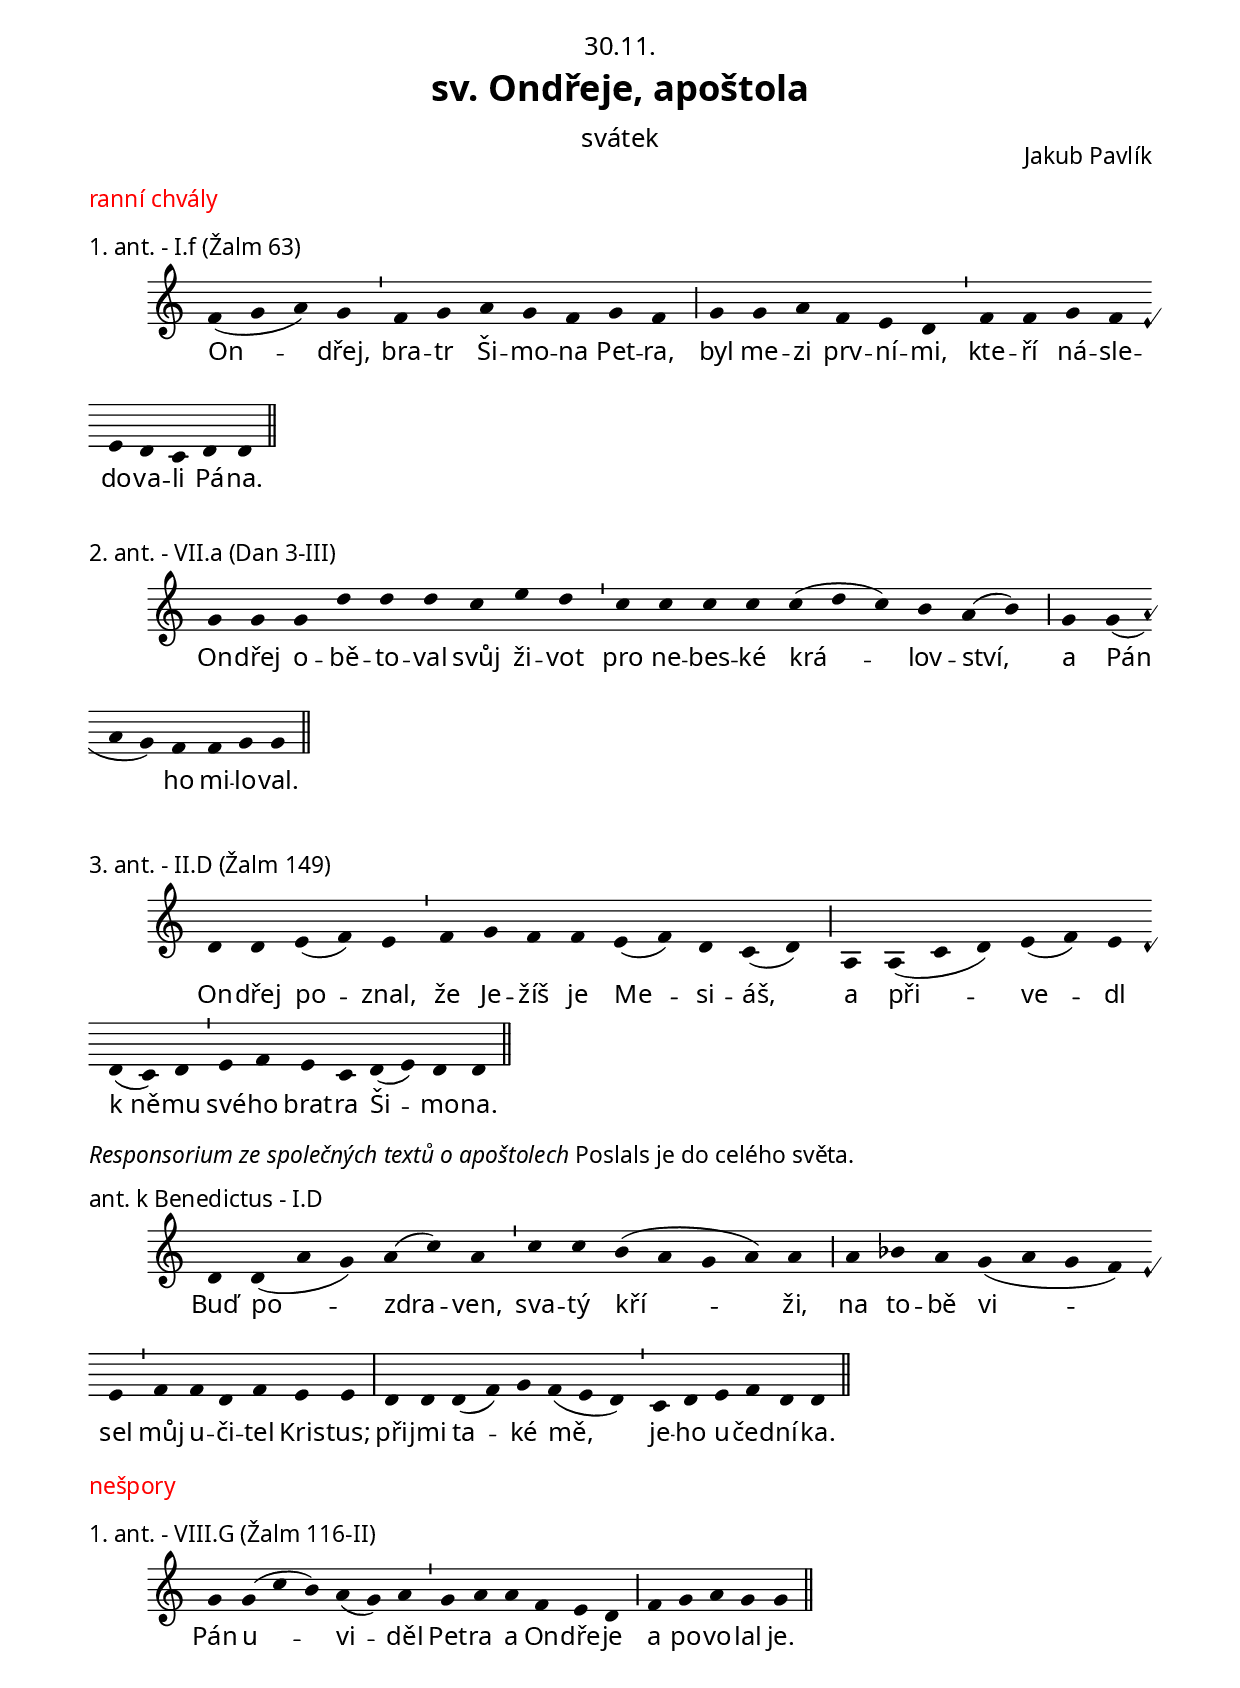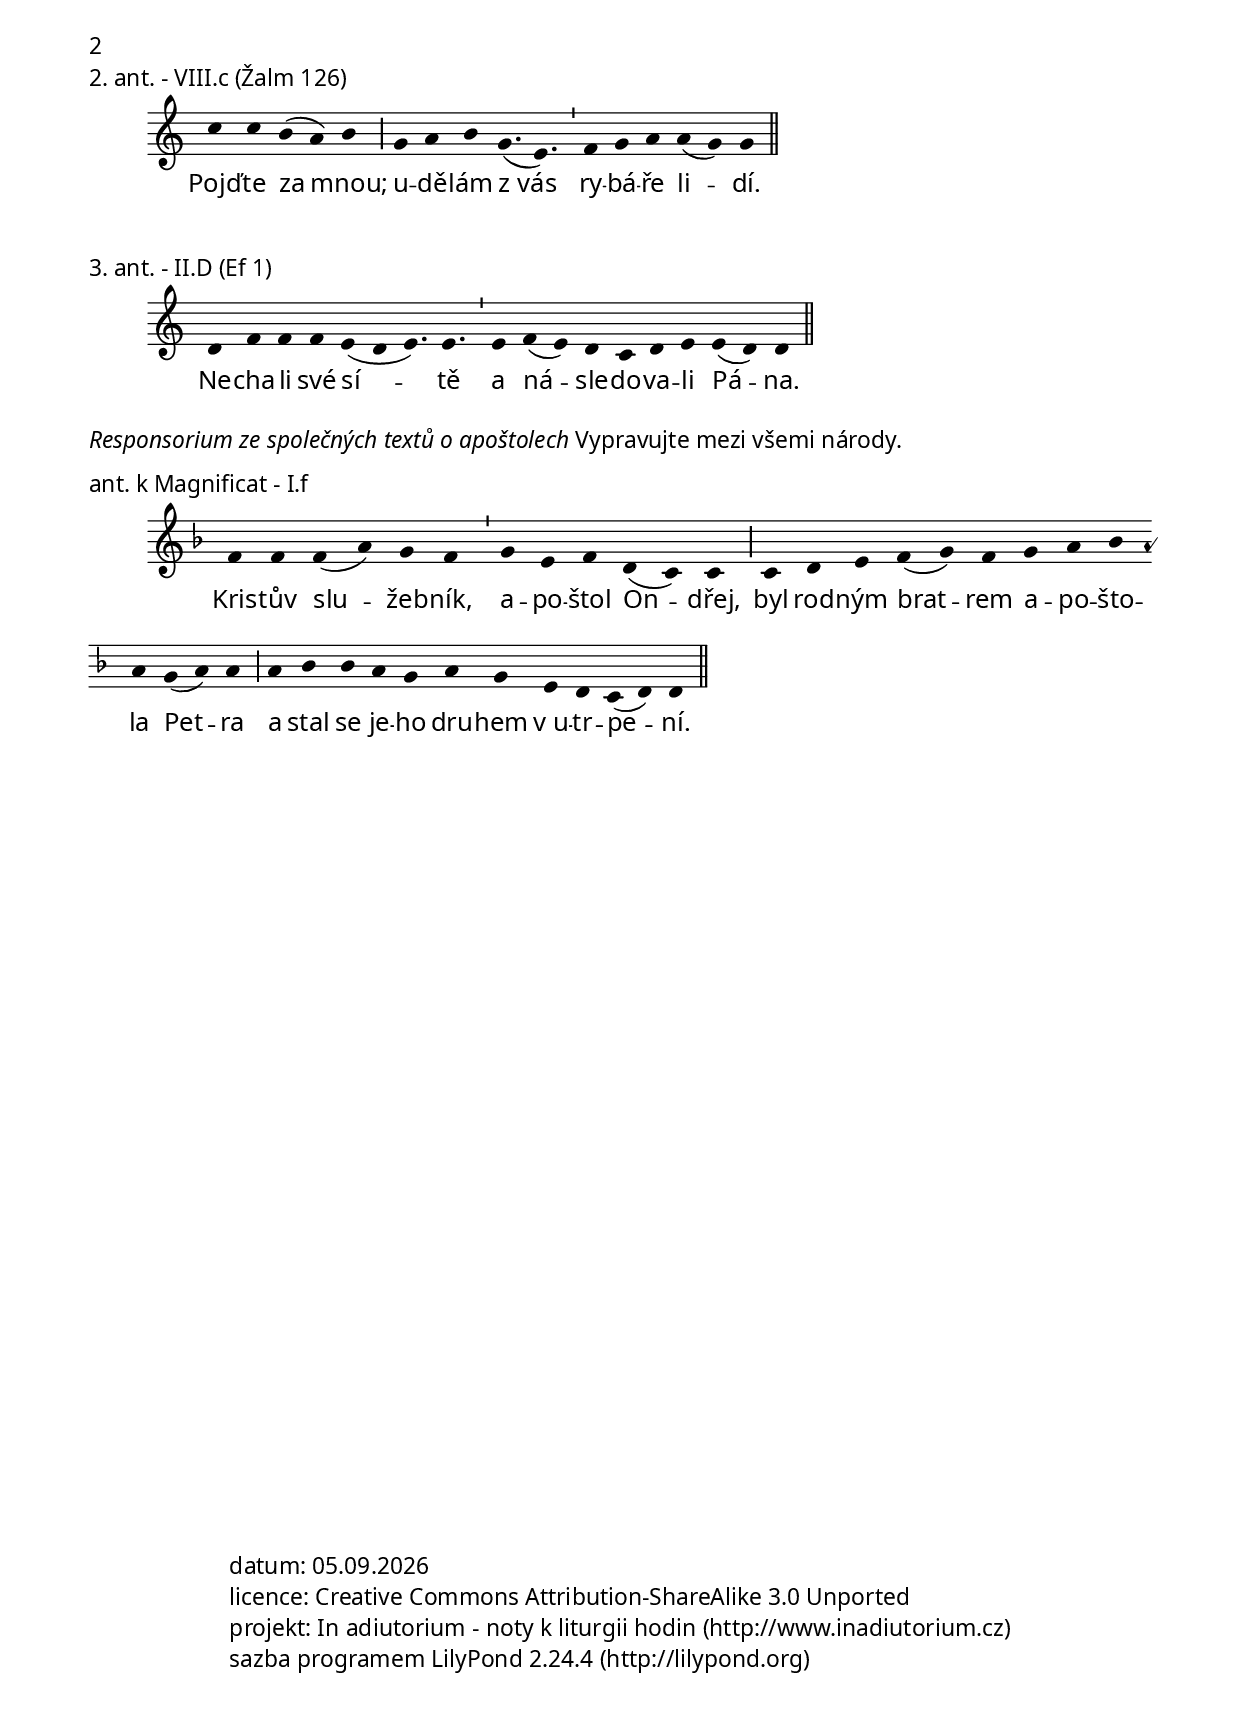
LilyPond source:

\version "2.16.0"

\include "../spolecne.ly"
\include "../dilyresponsorii.ly"

\header {
  title = \markup\titleSvatek
            "sv. Ondřeje, apoštola"
            svátek
            30.11.
  composer = "Jakub Pavlík"
}

\markup {\nadpisHodinka {"ranní chvály"}}

\score {
  \relative c' {
    \choralniRezim
    f4( g a) g \barMin f g a g f g f \barMaior
    g g a f e d \barMin
    f f g f e d c d d \barFinalis
  }
  \addlyrics {
    On -- dřej, bra -- tr Ši -- mo -- na Pet -- ra,
    byl me -- zi prv -- ní -- mi, 
    kte -- ří ná -- sle -- do -- va -- li Pá -- na.
  }
  \header {
    quid = "1. ant."
    modus = "I"
    differentia = "f" 
    psalmus = "Žalm 63"
    id = ""
    piece = \markup {\sestavTitulek}
  }
}

\score {
  \relative c'' {
    \choralniRezim
    g4 g g d' d d c e d \barMin
    c c c c c( d c) b a( b) \barMaior
    g g( a g) f f g g \barFinalis
  }
  \addlyrics {
    On -- dřej o -- bě -- to -- val svůj ži -- vot
    pro ne -- bes -- ké krá -- lov -- ství,
    a Pán ho mi -- lo -- val.
  }
  \header {
    quid = "2. ant."
    modus = "VII"
    differentia = "a" 
    psalmus = "Dan 3-III"
    id = ""
    piece = \markup {\sestavTitulek}
  }
}

\score {
  \relative c' {
    \choralniRezim
    d4 d e( f) e \barMin f g f f e( f) d c( d) \barMaior
    a a( c d) e( f) e d( c) d \barMin e f e c d( e) d d \barFinalis
  }
  \addlyrics {
    On -- dřej po -- znal, že Je -- žíš je Me -- si -- áš,
    a při -- ve -- dl k_ně -- mu své -- ho brat -- ra Ši -- mo -- na.
  }
  \header {
    quid = "3. ant."
    modus = "II"
    differentia = "D" 
    psalmus = "Žalm 149"
    id = ""
    piece = \markup {\sestavTitulek}
  }
}

\markup\justify\italic{
  Responsorium ze společných textů o apoštolech \upright{Poslals je do celého světa.}
}

\score {
  \relative c' {
    \choralniRezim
    d4 d( a' g) a( c) a \barMin c c b( a g a) a \barMaior
    a bes a g( a g f) e \barMin f f d f e e \barMax
    d d d( f) g f( e d) \barMin c d e f d d \barFinalis
  }
  \addlyrics {
    Buď po -- zdra -- ven, sva -- tý kří -- ži,
    na to -- bě vi -- sel můj u -- či -- tel Kris -- tus;
    při -- jmi ta -- ké mě, je -- ho u -- čed -- ní -- ka.
  }
  \header {
    quid = "ant. k Benedictus"
    modus = "I"
    differentia = "D" 
    psalmus = ""
    id = ""
    piece = \markup {\sestavTitulekBezZalmu}
  }
}

\markup {\nadpisHodinka {"nešpory"}}

\score {
  \relative c'' {
    \choralniRezim
    g g( c b) a( g) a \barMin g a a f e d \barMaior
    f g a g g \barFinalis
  }
  \addlyrics {
    Pán u -- vi -- děl Pet -- ra a On -- dře -- je
    a po -- vo -- lal je.
  }
  \header {
    quid = "1. ant."
    modus = "VIII"
    differentia = "G" 
    psalmus = "Žalm 116-II"
    id = ""
    piece = \markup {\sestavTitulek}
  }
}

\score {
  \relative c'' {
    \choralniRezim
    c4 c b( a) b \barMaior
    g a b g4.( e) \barMin
    f4 g a a( g) g \barFinalis
  }
  \addlyrics {
    Pojď -- te za mnou;
    u -- dě -- lám z_vás ry -- bá -- ře li -- dí.
  }
  \header {
    quid = "2. ant."
    modus = "VIII"
    differentia = "c"
    psalmus = "Žalm 126"
    id = ""
    fial="fial://antifony/mezidobi_nedeleB_02_10.ly#ne3b-rch-ben"
    piece = \markup {\sestavTitulek}
  }
}

\score {
  \relative c' {
    \choralniRezim
    d4 f f f e( d e4.) e \barMin
    e4 f( e) d c d e e( d) d \barFinalis
  }
  \addlyrics {
    Ne -- cha -- li své sí -- tě
    a ná -- sle -- do -- va -- li Pá -- na.
  }
  \header {
    quid = "3. ant."
    modus = "II"
    differentia = "D"
    psalmus = "Ef 1"
    id = ""
    fons = "3. ne v mez, cyk. B, 2. nešp. k Magnificat"
    fial = "fial://antifony/mezidobi_nedeleB_02_10.ly#ne3b-ne2-mag"
    piece = \markup {\sestavTitulek}
  }
}

\markup\justify\italic{
  Responsorium ze společných textů o apoštolech \upright{Vypravujte mezi všemi národy.}
}

% ceske zneni antifony se mi moc nelibi. Tu je latinsky original
% pro pripad, ze bych se pustil do uprav textu.

% Andréas, 
% Christi fámulus, 
% dignus Dei apóstolus, 
% germánus Petri 
% et in passióne sócius.

% breviar OP ma otroctejsi preklad:

% Kristův služebník, apoštol Ondřej, 
% byl rodným bratrem apoštola Petra 
% a stal se jeho druhem v utrpení.

\score {
  \relative c' {
    \choralniRezim
    \key f \major
    f4 f f( a) g f \barMin g e f d( c) c \barMaior
    c d e f( g) f g a bes a g( a) a \barMaior
    a bes bes a g a g e d c( d) d \barFinalis
  }
  \addlyrics {
    Kris -- tův slu -- žeb -- ník, a -- po -- štol On -- dřej,
    byl rod -- ným brat -- rem a -- po -- što -- la Pet -- ra
    
    a stal se je -- ho dru -- hem v_u -- tr -- pe -- ní.
    % text podle dominikanskeho breviare
  }
  \header {
    quid = "ant. k Magnificat"
    modus = "I"
    differentia = "f" 
    psalmus = ""
    id = ""
    piece = \markup {\sestavTitulekBezZalmu}
  }
}